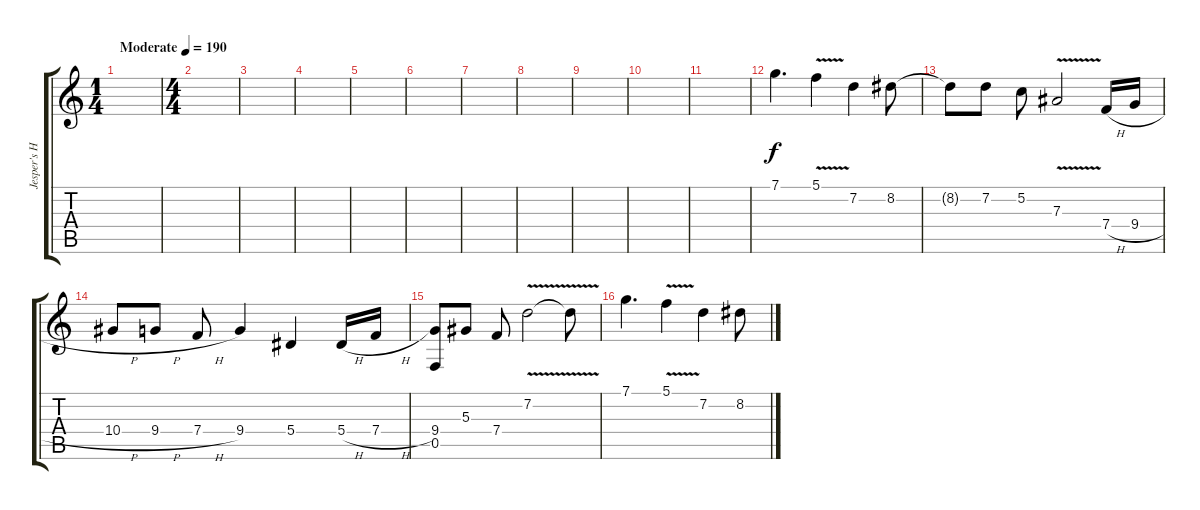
\track ("Jesper's Harmonizer" "Jesper's H") {instrument distortionguitar}
\staff {score tabs}
\tuning (C4 G3 Eb3 Bb2 F2 C2) {hide}
\ts (1 4)
\tempo (190 "Moderate")
\clef g2
\ks c
|
\ts (4 4)
|
|
|
|
|
|
|
|
|
|
7.1.4{d} 5.1{v}.4 7.2.4 8.2.8 |
8.2{t}.8 7.2.8 5.2.8 7.3{v}.2 7.4{h}.16 9.4{h}.16 |
10.4{h}.8 9.4{h}.8 7.4{h}.8 9.4.4 5.4.4 5.4{h}.16 7.4{h}.16 |
(9.4 0.5).8 5.3.8 7.4.8 7.2{v}.2 7.2{t}.8 |
7.1.4{d} 5.1{v}.4 7.2.4 8.2.8
